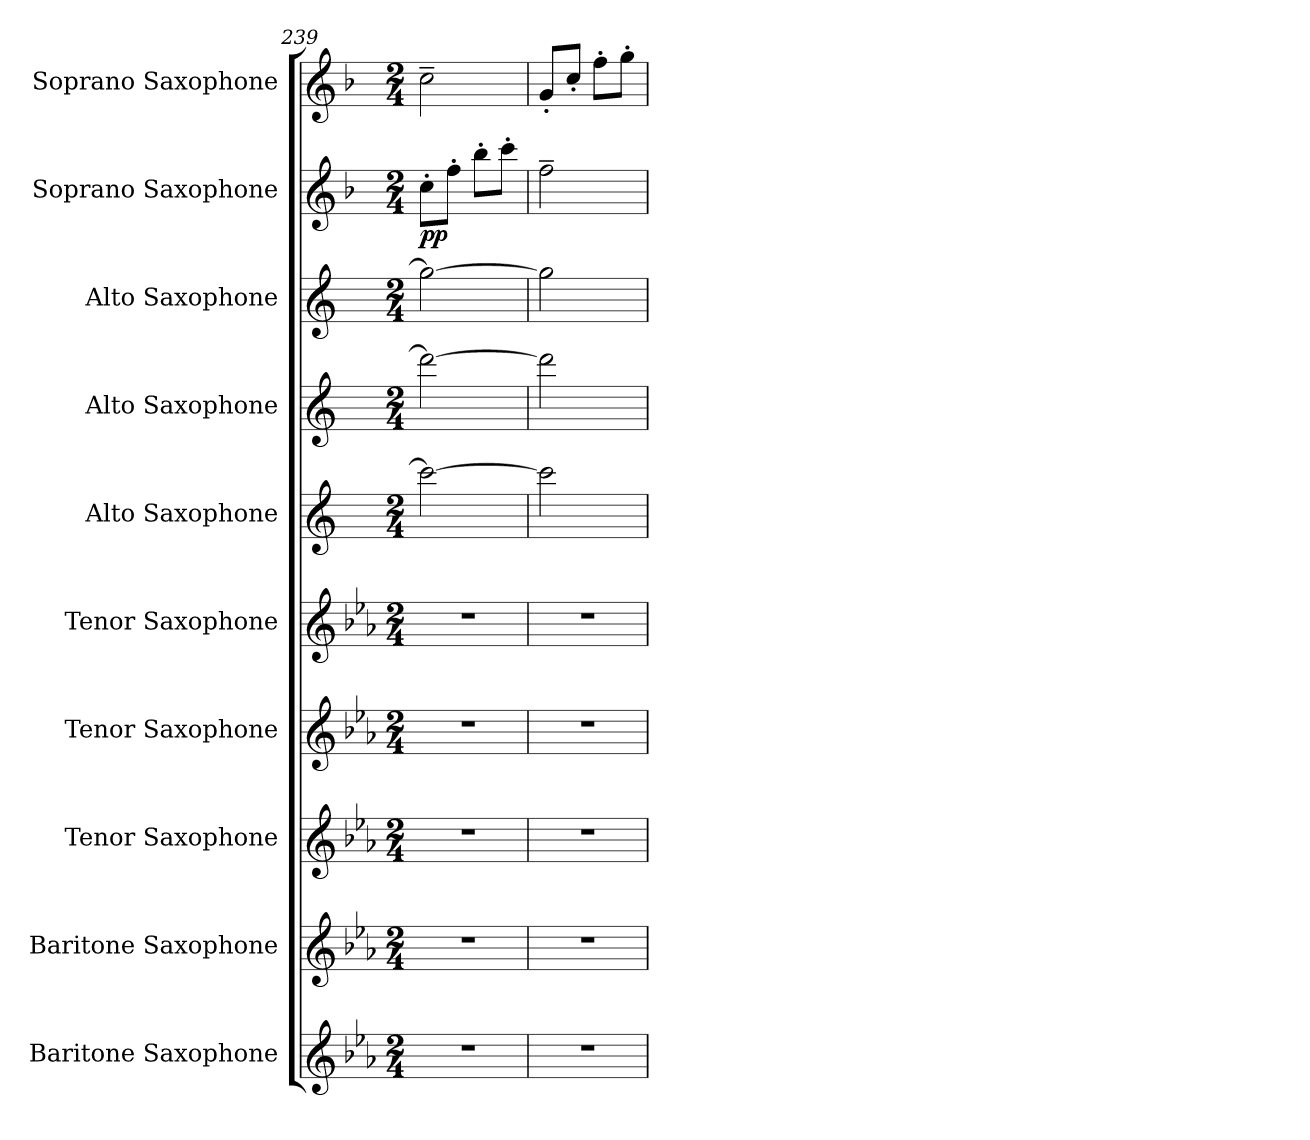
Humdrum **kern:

**kern	**kern	**kern	**kern	**kern	**kern	**kern	**kern	**kern	**dynam	**kern
*part10	*part9	*part8	*part7	*part6	*part5	*part4	*part3	*part2	*part2	*part1
*staff10	*staff9	*staff8	*staff7	*staff6	*staff5	*staff4	*staff3	*staff2	*staff2	*staff1
*I"Baritone Saxophone	*I"Baritone Saxophone	*I"Tenor Saxophone	*I"Tenor Saxophone	*I"Tenor Saxophone	*I"Alto Saxophone	*I"Alto Saxophone	*I"Alto Saxophone	*I"Soprano Saxophone	*	*I"Soprano Saxophone
*I'Bar. Sax.	*I'Bar. Sax.	*I'T. Sax.	*I'T. Sax.	*I'T. Sax.	*I'A. Sax.	*I'A. Sax.	*I'A. Sax.	*I'S. Sax.	*	*I'S. Sax.
*clefG2	*clefG2	*clefG2	*clefG2	*clefG2	*clefG2	*clefG2	*clefG2	*clefG2	*	*clefG2
*ITrd12c21	*ITrd12c21	*ITrd8c14	*ITrd8c14	*ITrd8c14	*ITrd5c9	*ITrd5c9	*ITrd5c9	*ITrd1c2	*	*ITrd1c2
*k[b-e-a-]	*k[b-e-a-]	*k[b-e-a-]	*k[b-e-a-]	*k[b-e-a-]	*k[b-e-a-]	*k[b-e-a-]	*k[b-e-a-]	*k[b-e-a-]	*	*k[b-e-a-]
*M2/4	*M2/4	*M2/4	*M2/4	*M2/4	*M2/4	*M2/4	*M2/4	*M2/4	*	*M2/4
=239	=239	=239	=239	=239	=239	=239	=239	=239	=239	=239
!	!	!	!	!	!	!	!	!	!LO:DY:b	!
2r	2r	2r	2r	2r	2ee-\_	2ff\_	2b-\_	8b-'\L	pp	2b-~\
.	.	.	.	.	.	.	.	8ee-'\J	.	.
.	.	.	.	.	.	.	.	8aa-'\L	.	.
.	.	.	.	.	.	.	.	8bb-'\J	.	.
=240	=240	=240	=240	=240	=240	=240	=240	=240	=240	=240
2r	2r	2r	2r	2r	2ee-\]	2ff\]	2b-\]	2ee-~\	.	8f'/L
.	.	.	.	.	.	.	.	.	.	8b-'/J
.	.	.	.	.	.	.	.	.	.	8ee-'\L
.	.	.	.	.	.	.	.	.	.	8ff'\J
=	=	=	=	=	=	=	=	=	=	=
*-	*-	*-	*-	*-	*-	*-	*-	*-	*-	*-
